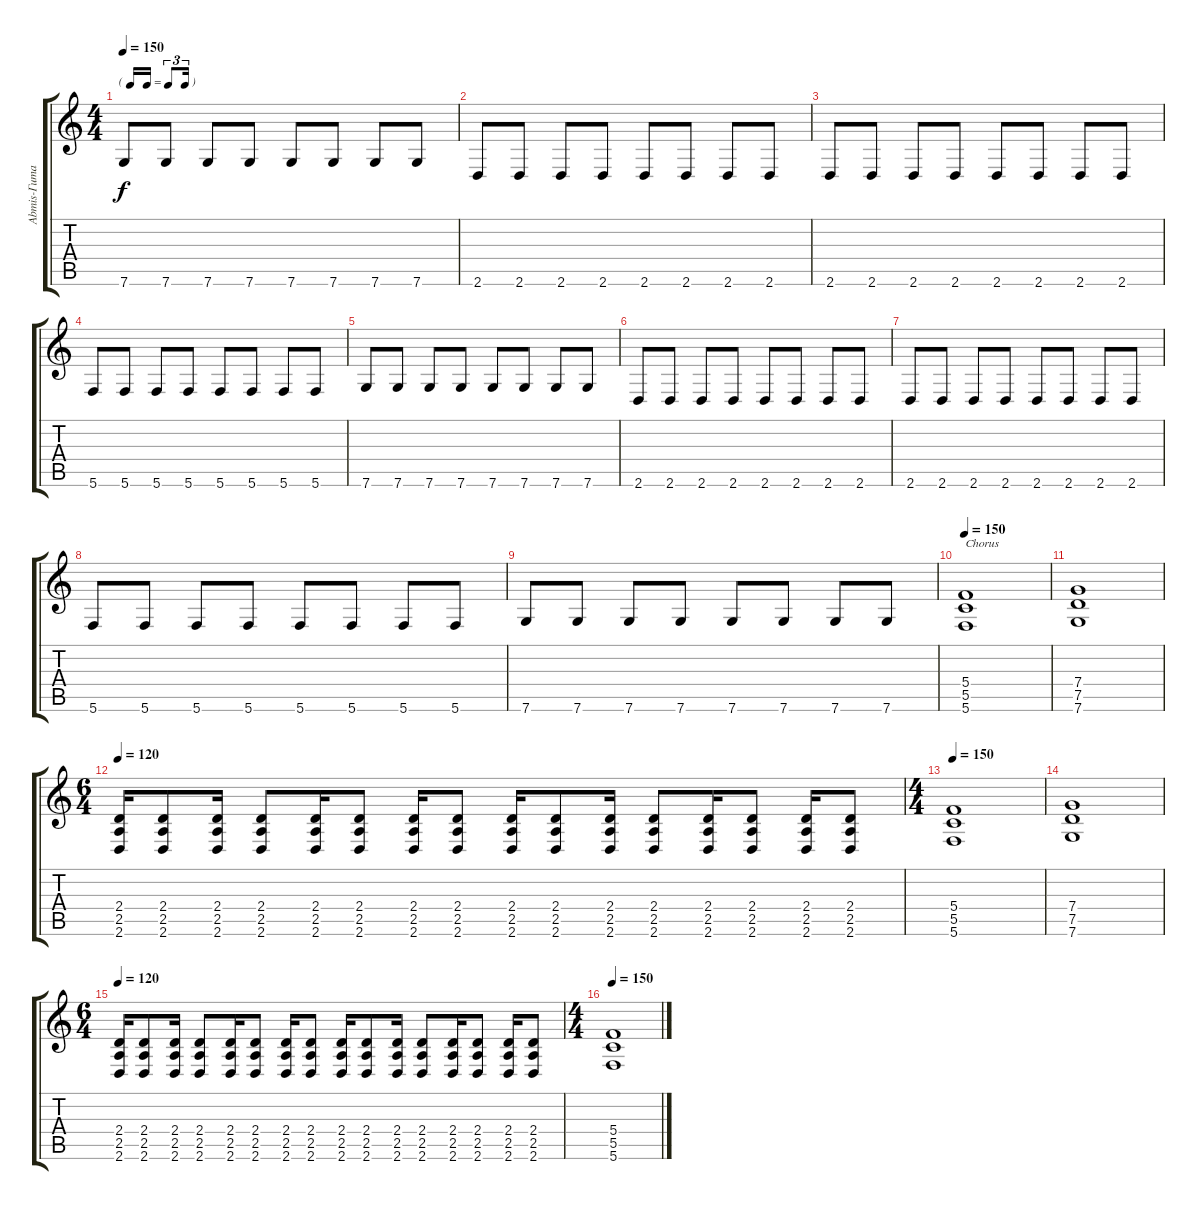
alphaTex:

\track ("Abmis-Гитара 2" "Abmis-Гита") {instrument distortionguitar}
\staff {score tabs}
\tuning (D4 A3 F3 C3 G2 C2) {hide}
\ts (4 4)
\tf triplet16th
\tempo 150
\clef g2
\ks c
7.6.8{dy f} 7.6.8 7.6.8 7.6.8 7.6.8 7.6.8 7.6.8 7.6.8 |
2.6.8 2.6.8 2.6.8 2.6.8 2.6.8 2.6.8 2.6.8 2.6.8 |
2.6.8 2.6.8 2.6.8 2.6.8 2.6.8 2.6.8 2.6.8 2.6.8 |
5.6.8 5.6.8 5.6.8 5.6.8 5.6.8 5.6.8 5.6.8 5.6.8 |
7.6.8 7.6.8 7.6.8 7.6.8 7.6.8 7.6.8 7.6.8 7.6.8 |
2.6.8 2.6.8 2.6.8 2.6.8 2.6.8 2.6.8 2.6.8 2.6.8 |
2.6.8 2.6.8 2.6.8 2.6.8 2.6.8 2.6.8 2.6.8 2.6.8 |
5.6.8 5.6.8 5.6.8 5.6.8 5.6.8 5.6.8 5.6.8 5.6.8 |
7.6.8 7.6.8 7.6.8 7.6.8 7.6.8 7.6.8 7.6.8 7.6.8 |
\tempo 150
(5.4 5.5 5.6).1{txt "Chorus"} |
(7.4 7.5 7.6).1 |
\ts (6 4)
\tempo 120
(2.4 2.5 2.6).16 (2.4 2.5 2.6).8 (2.4 2.5 2.6).16 (2.4 2.5 2.6).8 (2.4 2.5 2.6).16 (2.4 2.5 2.6).8 (2.4 2.5 2.6).16 (2.4 2.5 2.6).8 (2.4 2.5 2.6).16 (2.4 2.5 2.6).8 (2.4 2.5 2.6).16 (2.4 2.5 2.6).8 (2.4 2.5 2.6).16 (2.4 2.5 2.6).8 (2.4 2.5 2.6).16 (2.4 2.5 2.6).8 |
\ts (4 4)
\tempo 150
(5.4 5.5 5.6).1 |
(7.4 7.5 7.6).1 |
\ts (6 4)
\tempo 120
(2.4 2.5 2.6).16 (2.4 2.5 2.6).8 (2.4 2.5 2.6).16 (2.4 2.5 2.6).8 (2.4 2.5 2.6).16 (2.4 2.5 2.6).8 (2.4 2.5 2.6).16 (2.4 2.5 2.6).8 (2.4 2.5 2.6).16 (2.4 2.5 2.6).8 (2.4 2.5 2.6).16 (2.4 2.5 2.6).8 (2.4 2.5 2.6).16 (2.4 2.5 2.6).8 (2.4 2.5 2.6).16 (2.4 2.5 2.6).8 |
\ts (4 4)
\tempo 150
(5.4 5.5 5.6).1
